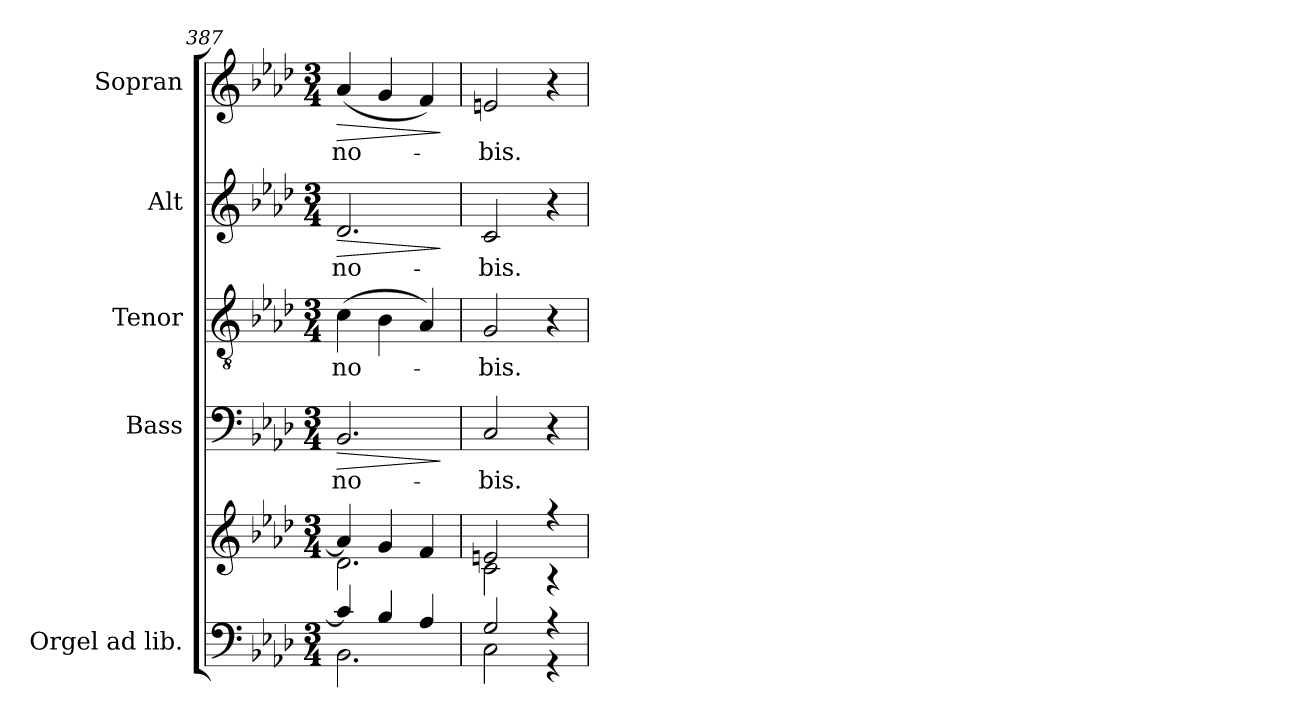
**kern	**kern	**kern	**text	**dynam	**kern	**text	**kern	**text	**dynam	**kern	**text	**dynam
*part5	*part5	*part4	*part4	*part4	*part3	*part3	*part2	*part2	*part2	*part1	*part1	*part1
*staff6	*staff5	*staff4	*staff4	*staff4	*staff3	*staff3	*staff2	*staff2	*staff2	*staff1	*staff1	*staff1
*I"Orgel ad lib.	*	*I"Bass	*	*	*I"Tenor	*	*I"Alt	*	*	*I"Sopran	*	*
*	*	*I'B.	*	*	*I'T.	*	*I'A.	*	*	*I'S.	*	*
*clefF4	*clefG2	*clefF4	*	*	*clefGv2	*	*clefG2	*	*	*clefG2	*	*
*k[b-e-a-d-]	*k[b-e-a-d-]	*k[b-e-a-d-]	*	*	*k[b-e-a-d-]	*	*k[b-e-a-d-]	*	*	*k[b-e-a-d-]	*	*
*A-:	*A-:	*A-:	*	*	*A-:	*	*A-:	*	*	*A-:	*	*
*M3/4	*M3/4	*M3/4	*	*	*M3/4	*	*M3/4	*	*	*M3/4	*	*
=387	=387	=387	=387	=387	=387	=387	=387	=387	=387	=387	=387	=387
*^	*^	*	*	*	*	*	*	*	*	*	*	*
!	!	!	!	!	!LO:LY:b	!LO:HP:b	!	!LO:LY:b	!	!LO:LY:b	!LO:HP:b	!	!LO:LY:b	!LO:HP:b
4c/]	2.BB-\	4a-/]	2.d-\	2.BB-/	no-	>	(>4c\	no-	2.d-/	no-	>	(<4a-/	no-	>
4B-/	.	4g/	.	.	.	.	4B-\	.	.	.	.	4g/	.	.
4A-/	.	4f/	.	.	.	.	4A-/)	.	.	.	.	4f/)	.	.
*v	*v	*	*	*	*	*	*	*	*	*	*	*	*	*
*	*v	*v	*	*	*	*	*	*	*	*	*	*	*
.	.	.	.	]	.	.	.	.	]	.	.	]
=388	=388	=388	=388	=388	=388	=388	=388	=388	=388	=388	=388	=388
*^	*^	*	*	*	*	*	*	*	*	*	*	*
!	!	!	!	!	!LO:LY:b	!	!	!LO:LY:b	!	!LO:LY:b	!	!	!LO:LY:b	!
2G/	2C\	2en/	2c\	2C/	-bis.	.	2G/	-bis.	2c/	-bis.	.	2en/	-bis.	.
4r	4r	4r	4r	4r	.	.	4r	.	4r	.	.	4r	.	.
*v	*v	*	*	*	*	*	*	*	*	*	*	*	*	*
*	*v	*v	*	*	*	*	*	*	*	*	*	*	*
=	=	=	=	=	=	=	=	=	=	=	=	=
*-	*-	*-	*-	*-	*-	*-	*-	*-	*-	*-	*-	*-
